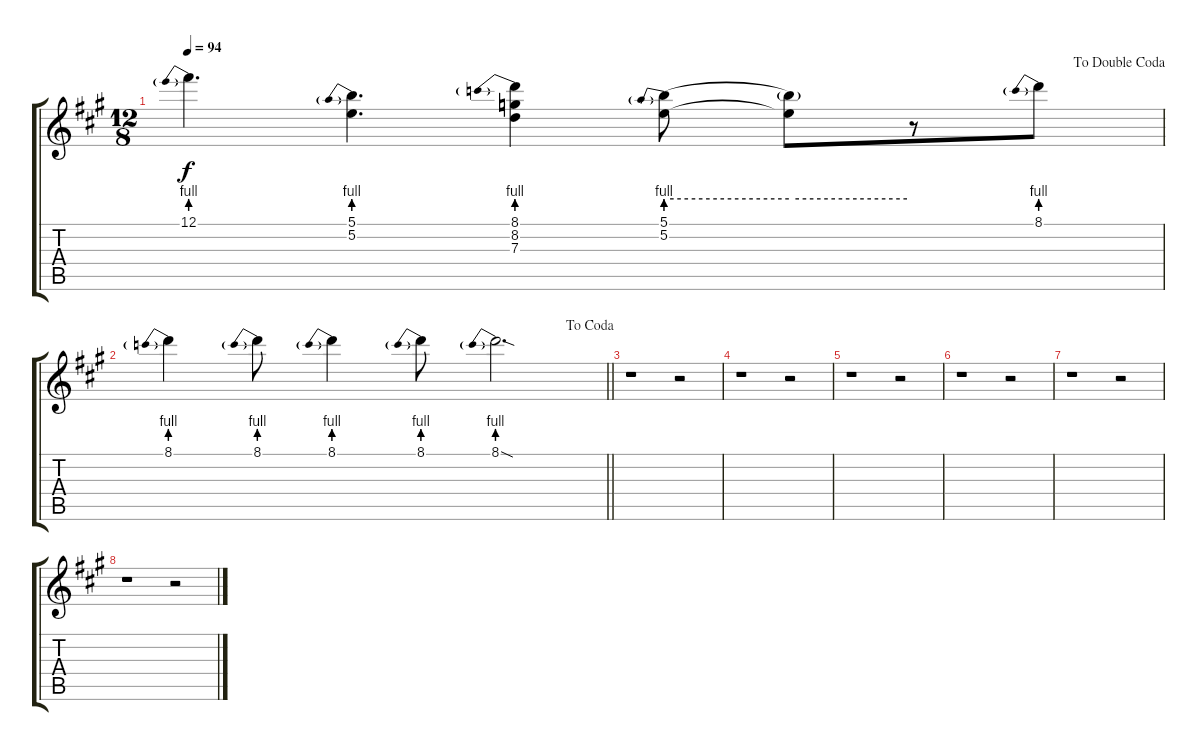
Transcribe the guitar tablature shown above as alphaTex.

\track "" {instrument overdrivenguitar}
\staff {score tabs}
\tuning (E4 B3 G3 D3 A2 E2) {hide}
\ts (12 8)
\jump dadoublecoda
\tempo 94
\clef g2
\ks a
12.1{be (prebend 0 4 60 4)}.4{d dy f} (5.1{be (prebend 0 4 60 4)} 5.2).4{d} (8.1{be (prebend 0 4 60 4)} 8.2 7.3).4 (5.1{be (prebend 0 4 60 4)} 5.2).8 (5.1{be (hold 0 4 60 4) t} 5.2{t}).8 r.8 8.1{be (prebend 0 4 60 4)}.8 |
\jump dacoda
\barLineRight lightlight
8.1{be (prebend 0 4 60 4)}.4 8.1{be (prebend 0 4 60 4)}.8 8.1{be (prebend 0 4 60 4)}.4 8.1{be (prebend 0 4 60 4)}.8 8.1{be (prebend 0 4 60 4) sod}.2{d} |
r.1 r.2 |
r.1 r.2 |
r.1 r.2 |
r.1 r.2 |
r.1 r.2 |
r.1 r.2
